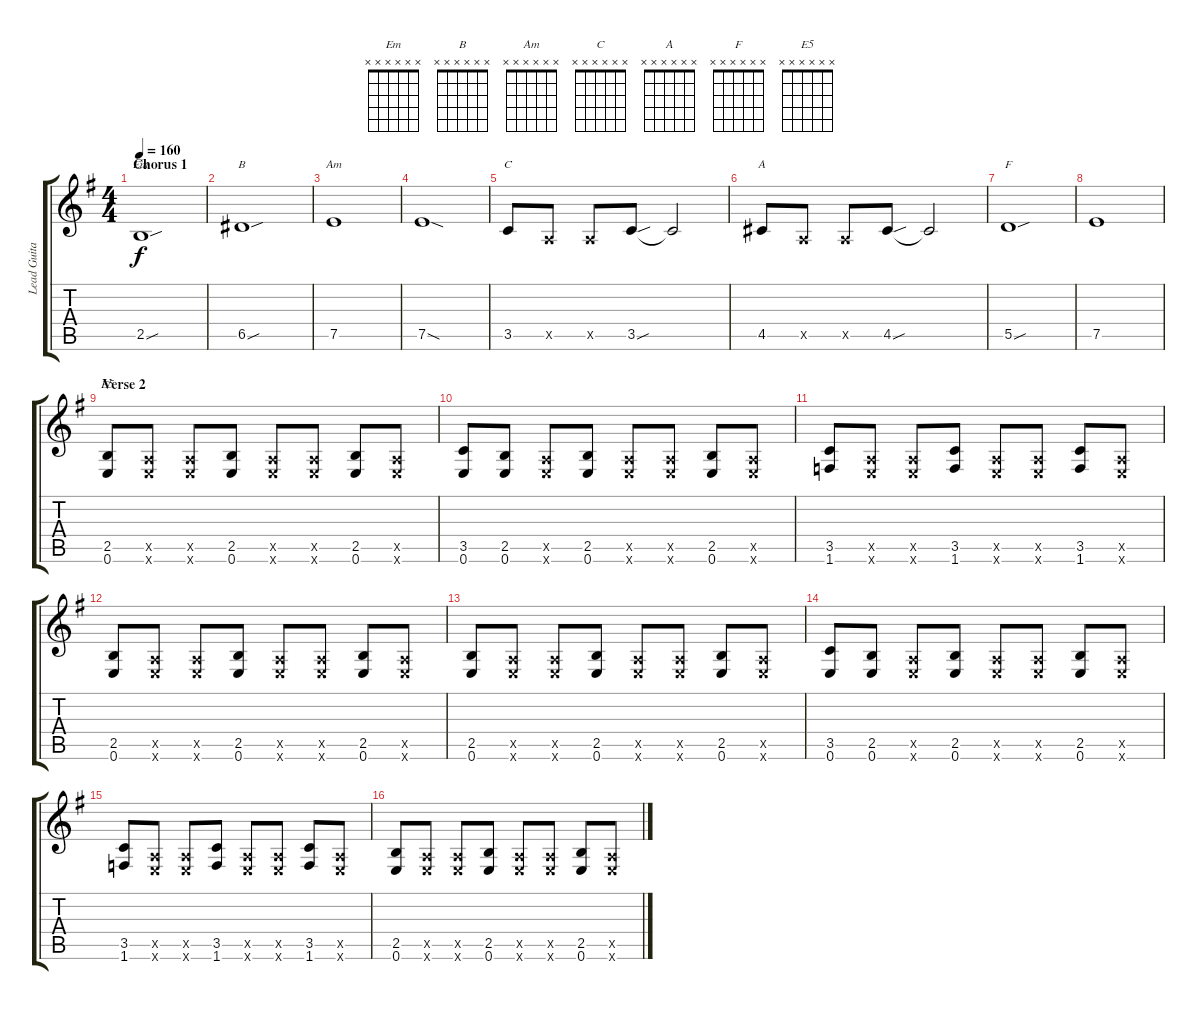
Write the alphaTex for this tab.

\track ("Lead Guitar (Shahrokh Izadkhah)" "Lead Guita") {instrument overdrivenguitar}
\staff {score tabs}
\tuning (E4 B3 G3 D3 A2 E2) {hide}
\chord ("Em" x x x x x x)
\chord ("B" x x x x x x)
\chord ("Am" x x x x x x)
\chord ("C" x x x x x x)
\chord ("A" x x x x x x)
\chord ("F" x x x x x x)
\chord ("E5" x x x x x x)
\ts (4 4)
\section ("" "Chorus 1")
\tempo 160
\clef g2
\ks eminor
2.5{sou}.1{ch "Em" dy f} |
6.5{sou}.1{ch "B"} |
7.5.1{ch "Am"} |
7.5{sod}.1 |
3.5.8{ch "C"} 0.5{x}.8 0.5{x}.8 3.5{sou}.8 3.5{t}.2 |
4.5.8{ch "A"} 0.5{x}.8 0.5{x}.8 4.5{sou}.8 4.5{t}.2 |
5.5{sou}.1{ch "F"} |
7.5.1 |
\section ("" "Verse 2")
(2.5 0.6).8{ch "E5"} (0.5{x} 0.6{x}).8 (0.5{x} 0.6{x}).8 (2.5 0.6).8 (0.5{x} 0.6{x}).8 (0.5{x} 0.6{x}).8 (2.5 0.6).8 (0.5{x} 0.6{x}).8 |
(3.5 0.6).8 (2.5 0.6).8 (0.5{x} 0.6{x}).8 (2.5 0.6).8 (0.5{x} 0.6{x}).8 (0.5{x} 0.6{x}).8 (2.5 0.6).8 (0.5{x} 0.6{x}).8 |
(3.5 1.6).8 (0.5{x} 0.6{x}).8 (0.5{x} 0.6{x}).8 (3.5 1.6).8 (0.5{x} 0.6{x}).8 (0.5{x} 0.6{x}).8 (3.5 1.6).8 (0.5{x} 0.6{x}).8 |
(2.5 0.6).8 (0.5{x} 0.6{x}).8 (0.5{x} 0.6{x}).8 (2.5 0.6).8 (0.5{x} 0.6{x}).8 (0.5{x} 0.6{x}).8 (2.5 0.6).8 (0.5{x} 0.6{x}).8 |
(2.5 0.6).8 (0.5{x} 0.6{x}).8 (0.5{x} 0.6{x}).8 (2.5 0.6).8 (0.5{x} 0.6{x}).8 (0.5{x} 0.6{x}).8 (2.5 0.6).8 (0.5{x} 0.6{x}).8 |
(3.5 0.6).8 (2.5 0.6).8 (0.5{x} 0.6{x}).8 (2.5 0.6).8 (0.5{x} 0.6{x}).8 (0.5{x} 0.6{x}).8 (2.5 0.6).8 (0.5{x} 0.6{x}).8 |
(3.5 1.6).8 (0.5{x} 0.6{x}).8 (0.5{x} 0.6{x}).8 (3.5 1.6).8 (0.5{x} 0.6{x}).8 (0.5{x} 0.6{x}).8 (3.5 1.6).8 (0.5{x} 0.6{x}).8 |
(2.5 0.6).8 (0.5{x} 0.6{x}).8 (0.5{x} 0.6{x}).8 (2.5 0.6).8 (0.5{x} 0.6{x}).8 (0.5{x} 0.6{x}).8 (2.5 0.6).8 (0.5{x} 0.6{x}).8
